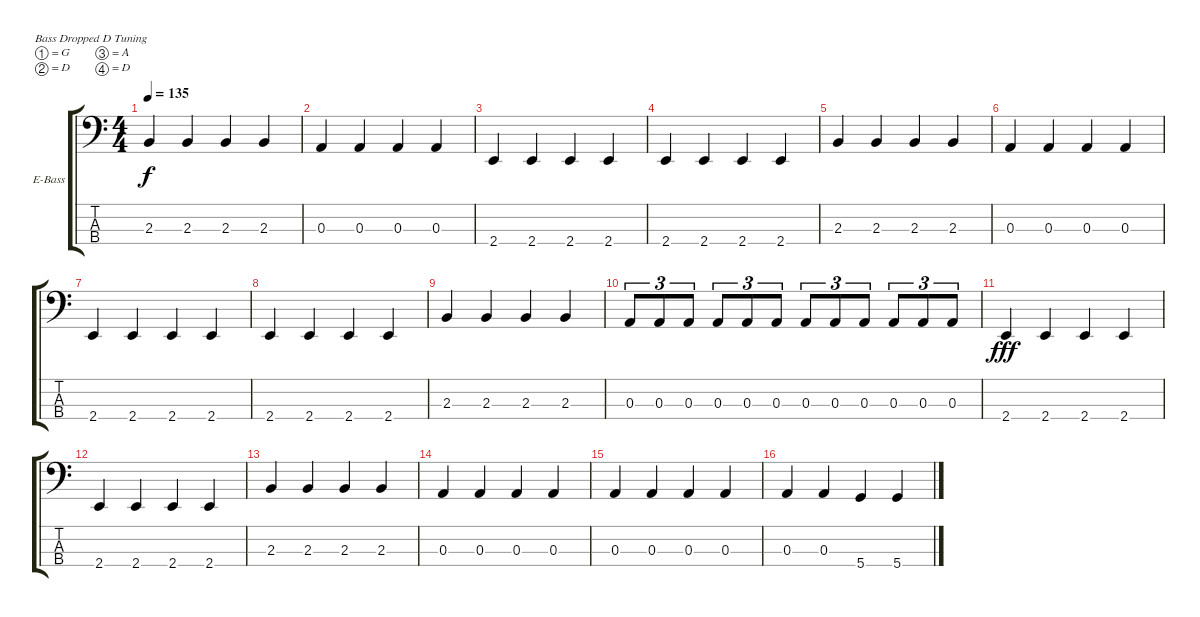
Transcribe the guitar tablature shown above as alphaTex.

\bracketExtendMode groupsimilarinstruments
\firstSystemTrackNameOrientation horizontal
\otherSystemsTrackNameOrientation horizontal
\track ("Bass guitar (Oliver)" "E-Bass") {instrument electricbassfinger}
\staff {score tabs}
\tuning (G2 D2 A1 D1)
\ts (4 4)
\tempo 135
\clef f4
\ks c
2.3.4{dy f} 2.3.4 2.3.4 2.3.4 |
0.3.4 0.3.4 0.3.4 0.3.4 |
2.4.4 2.4.4 2.4.4 2.4.4 |
2.4.4 2.4.4 2.4.4 2.4.4 |
2.3.4 2.3.4 2.3.4 2.3.4 |
0.3.4 0.3.4 0.3.4 0.3.4 |
2.4.4 2.4.4 2.4.4 2.4.4 |
2.4.4 2.4.4 2.4.4 2.4.4 |
2.3.4 2.3.4 2.3.4 2.3.4 |
0.3.8{tu (3 2)} 0.3.8{tu (3 2)} 0.3.8{tu (3 2)} 0.3.8{tu (3 2)} 0.3.8{tu (3 2)} 0.3.8{tu (3 2)} 0.3.8{tu (3 2)} 0.3.8{tu (3 2)} 0.3.8{tu (3 2)} 0.3.8{tu (3 2)} 0.3.8{tu (3 2)} 0.3.8{tu (3 2)} |
2.4.4{dy fff} 2.4.4 2.4.4 2.4.4 |
2.4.4 2.4.4 2.4.4 2.4.4 |
2.3.4 2.3.4 2.3.4 2.3.4 |
0.3.4 0.3.4 0.3.4 0.3.4 |
0.3.4 0.3.4 0.3.4 0.3.4 |
0.3.4 0.3.4 5.4.4 5.4.4
